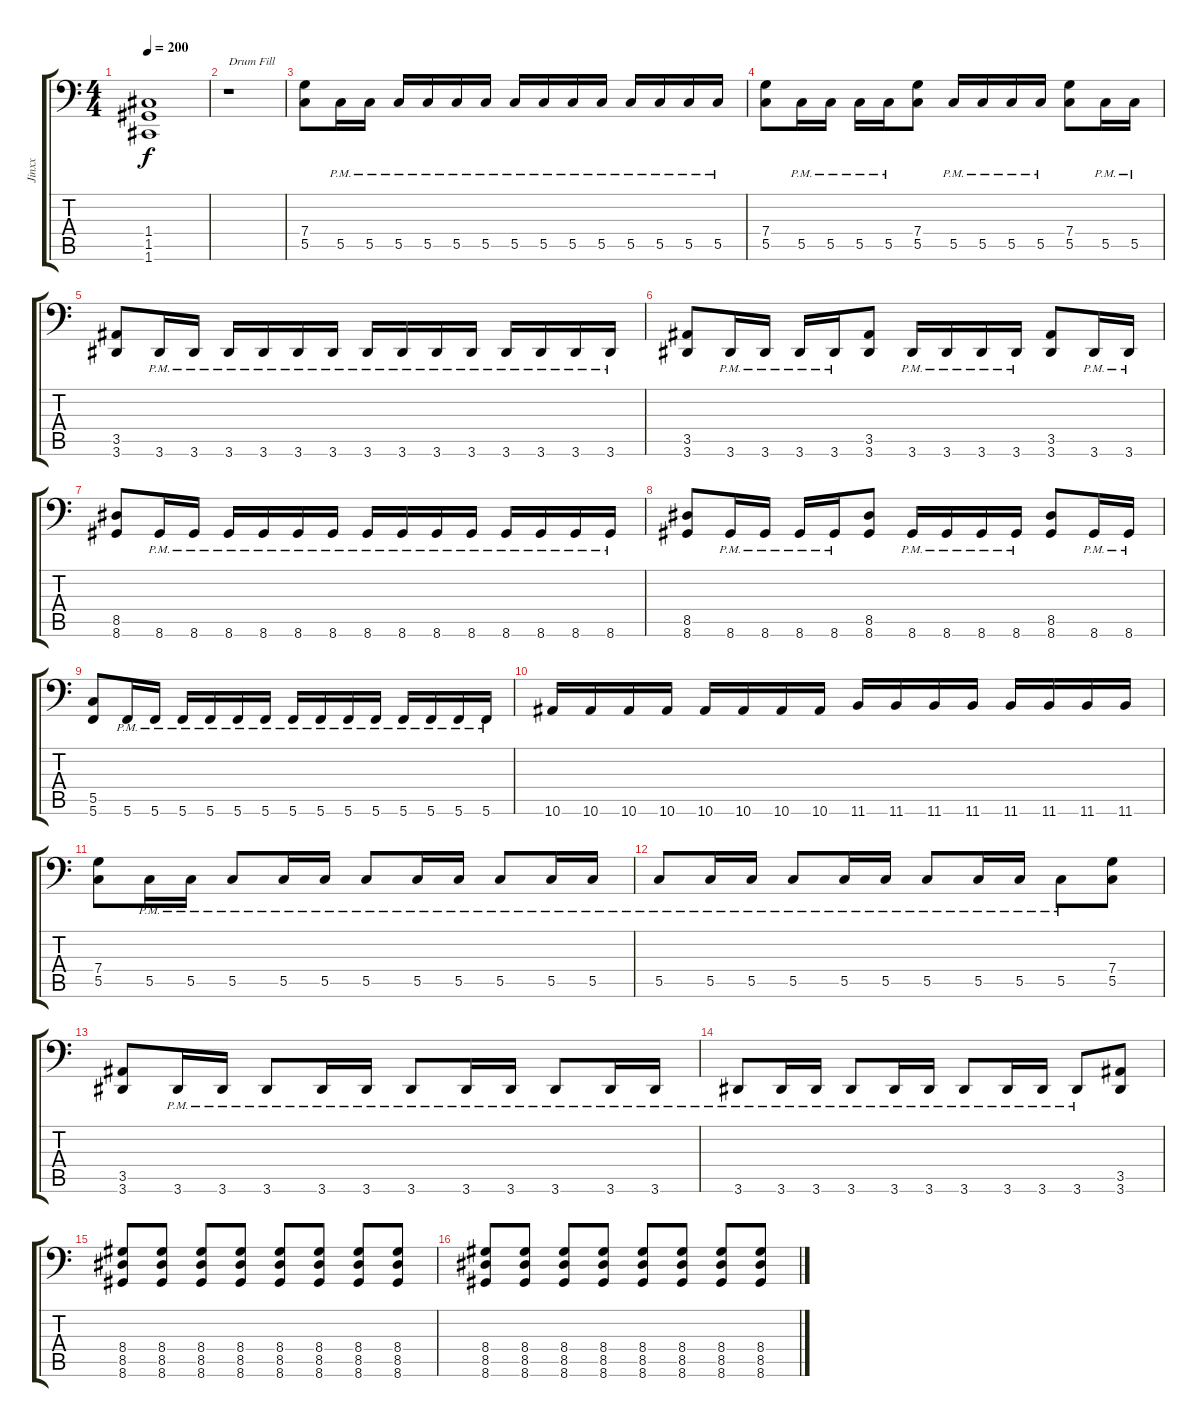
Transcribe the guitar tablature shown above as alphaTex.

\track ("Jinxx" "Jinxx") {instrument distortionguitar}
\staff {score tabs}
\tuning (D3 A2 F2 C2 G1 C1) {hide}
\ts (4 4)
\tempo 200
\clef f4
\ks c
(1.4 1.5 1.6).1{dy f} |
r.1{txt "Drum Fill"} |
(7.4 5.5).8 5.5{pm}.16 5.5{pm}.16 5.5{pm}.16 5.5{pm}.16 5.5{pm}.16 5.5{pm}.16 5.5{pm}.16 5.5{pm}.16 5.5{pm}.16 5.5{pm}.16 5.5{pm}.16 5.5{pm}.16 5.5{pm}.16 5.5{pm}.16 |
(7.4 5.5).8 5.5{pm}.16 5.5{pm}.16 5.5{pm}.16 5.5{pm}.16 (7.4 5.5).8 5.5{pm}.16 5.5{pm}.16 5.5{pm}.16 5.5{pm}.16 (7.4 5.5).8 5.5{pm}.16 5.5{pm}.16 |
(3.5 3.6).8 3.6{pm}.16 3.6{pm}.16 3.6{pm}.16 3.6{pm}.16 3.6{pm}.16 3.6{pm}.16 3.6{pm}.16 3.6{pm}.16 3.6{pm}.16 3.6{pm}.16 3.6{pm}.16 3.6{pm}.16 3.6{pm}.16 3.6{pm}.16 |
(3.5 3.6).8 3.6{pm}.16 3.6{pm}.16 3.6{pm}.16 3.6{pm}.16 (3.5 3.6).8 3.6{pm}.16 3.6{pm}.16 3.6{pm}.16 3.6{pm}.16 (3.5 3.6).8 3.6{pm}.16 3.6{pm}.16 |
(8.5 8.6).8 8.6{pm}.16 8.6{pm}.16 8.6{pm}.16 8.6{pm}.16 8.6{pm}.16 8.6{pm}.16 8.6{pm}.16 8.6{pm}.16 8.6{pm}.16 8.6{pm}.16 8.6{pm}.16 8.6{pm}.16 8.6{pm}.16 8.6{pm}.16 |
(8.5 8.6).8 8.6{pm}.16 8.6{pm}.16 8.6{pm}.16 8.6{pm}.16 (8.5 8.6).8 8.6{pm}.16 8.6{pm}.16 8.6{pm}.16 8.6{pm}.16 (8.5 8.6).8 8.6{pm}.16 8.6{pm}.16 |
(5.5 5.6).8 5.6{pm}.16 5.6{pm}.16 5.6{pm}.16 5.6{pm}.16 5.6{pm}.16 5.6{pm}.16 5.6{pm}.16 5.6{pm}.16 5.6{pm}.16 5.6{pm}.16 5.6{pm}.16 5.6{pm}.16 5.6{pm}.16 5.6{pm}.16 |
10.6.16 10.6.16 10.6.16 10.6.16 10.6.16 10.6.16 10.6.16 10.6.16 11.6.16 11.6.16 11.6.16 11.6.16 11.6.16 11.6.16 11.6.16 11.6.16 |
(7.4 5.5).8 5.5{pm}.16 5.5{pm}.16 5.5{pm}.8 5.5{pm}.16 5.5{pm}.16 5.5{pm}.8 5.5{pm}.16 5.5{pm}.16 5.5{pm}.8 5.5{pm}.16 5.5{pm}.16 |
5.5{pm}.8 5.5{pm}.16 5.5{pm}.16 5.5{pm}.8 5.5{pm}.16 5.5{pm}.16 5.5{pm}.8 5.5{pm}.16 5.5{pm}.16 5.5{pm}.8 (7.4 5.5).8 |
(3.5 3.6).8 3.6{pm}.16 3.6{pm}.16 3.6{pm}.8 3.6{pm}.16 3.6{pm}.16 3.6{pm}.8 3.6{pm}.16 3.6{pm}.16 3.6{pm}.8 3.6{pm}.16 3.6{pm}.16 |
3.6{pm}.8 3.6{pm}.16 3.6{pm}.16 3.6{pm}.8 3.6{pm}.16 3.6{pm}.16 3.6{pm}.8 3.6{pm}.16 3.6{pm}.16 3.6{pm}.8 (3.5 3.6).8 |
(8.4 8.5 8.6).8 (8.4 8.5 8.6).8 (8.4 8.5 8.6).8 (8.4 8.5 8.6).8 (8.4 8.5 8.6).8 (8.4 8.5 8.6).8 (8.4 8.5 8.6).8 (8.4 8.5 8.6).8 |
(8.4 8.5 8.6).8 (8.4 8.5 8.6).8 (8.4 8.5 8.6).8 (8.4 8.5 8.6).8 (8.4 8.5 8.6).8 (8.4 8.5 8.6).8 (8.4 8.5 8.6).8 (8.4 8.5 8.6).8
